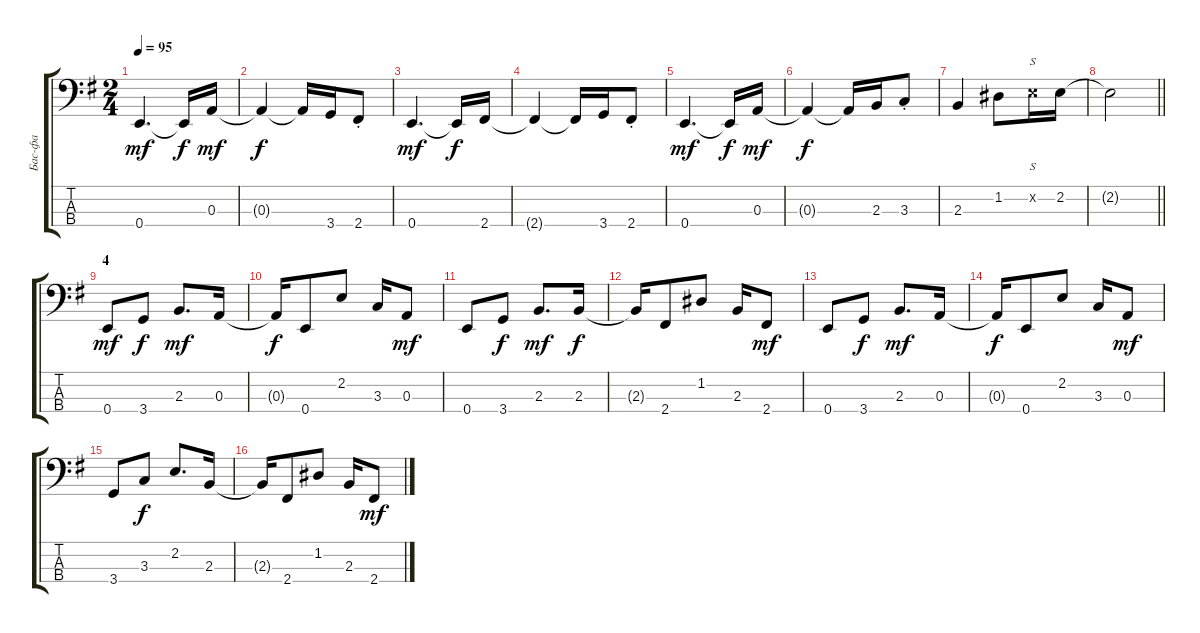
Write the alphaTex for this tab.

\track ("Бас-фа" "Бас-фа") {instrument slapbass1}
\staff {score tabs}
\tuning (G2 D2 A1 E1) {hide}
\ts (2 4)
\tempo 95
\clef f4
\ks eminor
0.4.4{d dy mf} 0.4{t}.16{dy f} 0.3.16{dy mf} |
0.3{t}.4{dy f} 0.3{t}.16 3.4.16 2.4{st}.8 |
0.4.4{d dy mf} 0.4{t}.16{dy f} 2.4.16 |
2.4{t}.4 2.4{t}.16 3.4.16 2.4{st}.8 |
0.4.4{d dy mf} 0.4{t}.16{dy f} 0.3.16{dy mf} |
0.3{t}.4{dy f} 0.3{t}.16 2.3.16 3.3{st}.8 |
2.3.4 1.2.8 2.2{x}.16{s} 2.2.16 |
\barLineRight lightlight
2.2{t}.2 |
\section ("" "4")
0.4.8{dy mf} 3.4.8{dy f} 2.3.8{d dy mf} 0.3.16 |
0.3{t}.16{dy f} 0.4.8 2.2.8 3.3.16 0.3.8{dy mf} |
0.4.8 3.4.8{dy f} 2.3.8{d dy mf} 2.3.16{dy f} |
2.3{t}.16 2.4.8 1.2.8 2.3.16 2.4.8{dy mf} |
0.4.8 3.4.8{dy f} 2.3.8{d dy mf} 0.3.16 |
0.3{t}.16{dy f} 0.4.8 2.2.8 3.3.16 0.3.8{dy mf} |
3.4.8 3.3.8{dy f} 2.2.8{d} 2.3.16 |
2.3{t}.16 2.4.8 1.2.8 2.3.16 2.4.8{dy mf}
